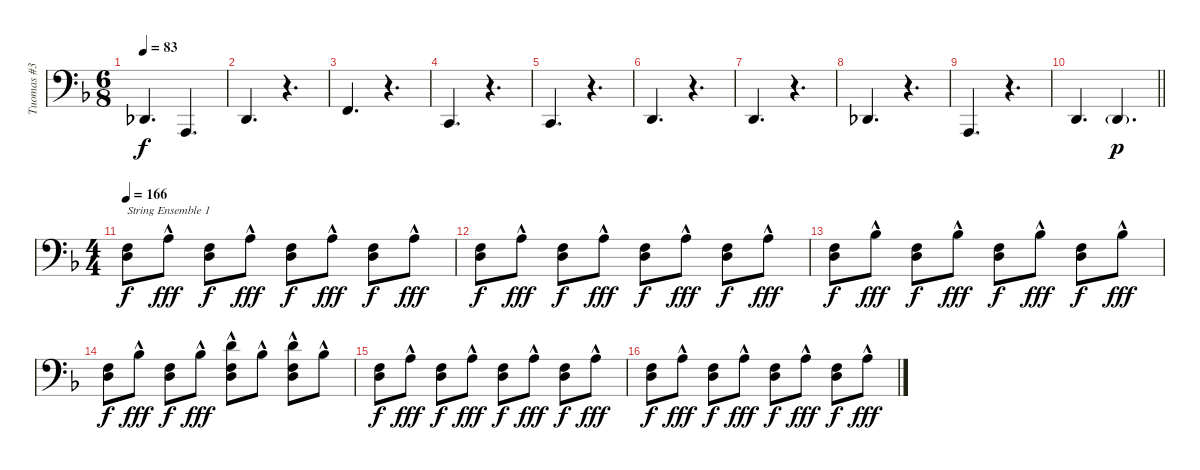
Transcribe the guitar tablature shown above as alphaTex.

\track ("Tuomas #3" "Tuomas #3") {instrument stringensemble1}
\staff {score}
\tuning (G2 D2 A1 E1 B0) {hide}
\ts (6 8)
\tempo 83
\clef f4
\ks f
4.3.4{d dy f} 0.3.4{d} |
5.3.4{d} r.4{d} |
8.3.4{d} r.4{d} |
3.3.4{d} r.4{d} |
3.3.4{d} r.4{d} |
5.3.4{d} r.4{d} |
5.3.4{d} r.4{d} |
4.3.4{d} r.4{d} |
0.3.4{d} r.4{d} |
\barLineRight lightlight
5.3.4{d} 5.3{g}.4{d dy p} |
\ts (4 4)
\section ("" "")
\tempo 166
(15.2 17.3).8{txt "String Ensemble 1" dy f volume 7 balance 8 instrument stringensemble1} 14.1{hac}.8{dy fff} (15.2 17.3).8{dy f} 14.1{hac}.8{dy fff} (15.2 17.3).8{dy f} 14.1{hac}.8{dy fff} (15.2 17.3).8{dy f} 14.1{hac}.8{dy fff} |
(15.2 17.3).8{dy f} 14.1{hac}.8{dy fff} (15.2 17.3).8{dy f} 14.1{hac}.8{dy fff} (15.2 17.3).8{dy f} 14.1{hac}.8{dy fff} (15.2 17.3).8{dy f} 14.1{hac}.8{dy fff} |
(15.2 17.3).8{dy f} 15.1{hac}.8{dy fff} (15.2 17.3).8{dy f} 15.1{hac}.8{dy fff} (15.2 17.3).8{dy f} 15.1{hac}.8{dy fff} (15.2 17.3).8{dy f} 15.1{hac}.8{dy fff} |
(15.2 17.3).8{dy f} 15.1{hac}.8{dy fff} (15.2 17.3).8{dy f} 15.1{hac}.8{dy fff} (19.1{hac} 15.2 17.3).8 15.1{hac}.8 (19.1{hac} 15.2 17.3).8 15.1{hac}.8 |
(15.2 17.3).8{dy f} 14.1{hac}.8{dy fff} (15.2 17.3).8{dy f} 14.1{hac}.8{dy fff} (15.2 17.3).8{dy f} 14.1{hac}.8{dy fff} (15.2 17.3).8{dy f} 14.1{hac}.8{dy fff} |
(15.2 17.3).8{dy f} 14.1{hac}.8{dy fff} (15.2 17.3).8{dy f} 14.1{hac}.8{dy fff} (15.2 17.3).8{dy f} 14.1{hac}.8{dy fff} (15.2 17.3).8{dy f} 14.1{hac}.8{dy fff}
